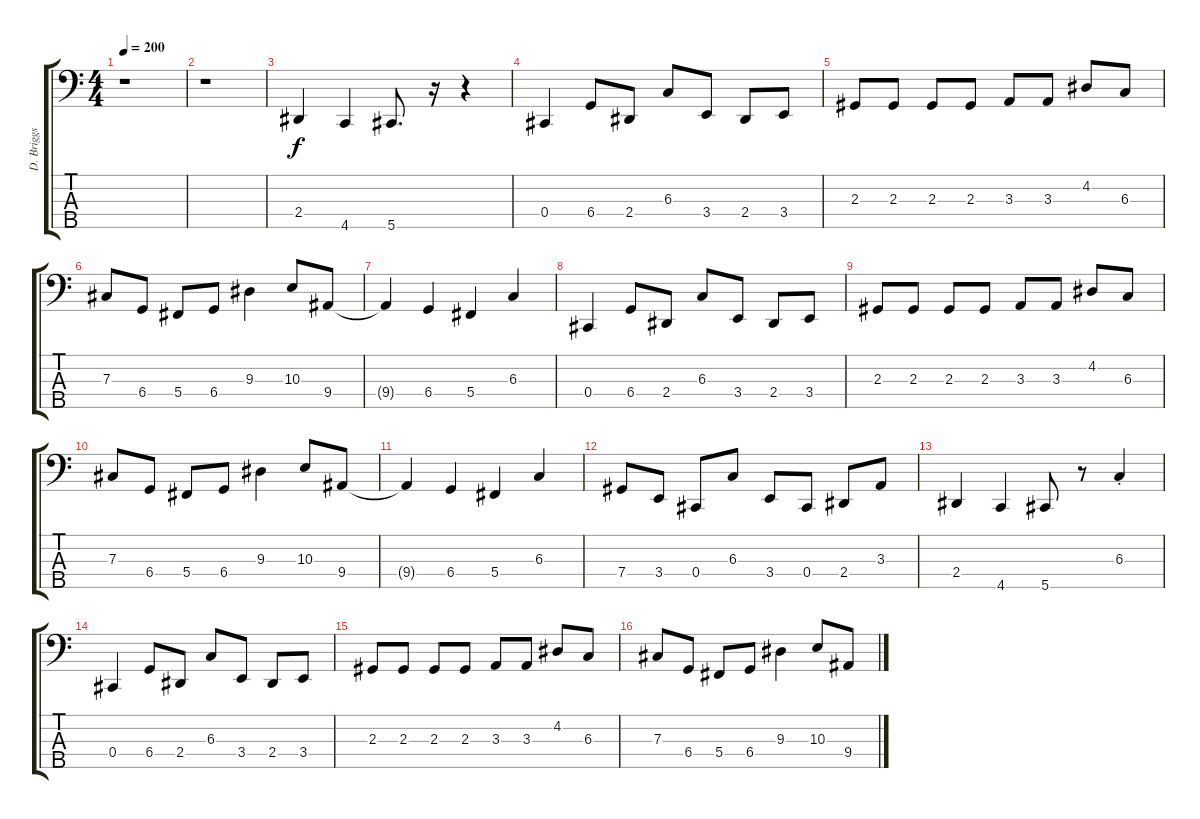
\track ("D. Briggs Bass" "D. Briggs ") {instrument electricbassfinger}
\staff {score tabs}
\tuning (E2 B1 Gb1 Db1 Ab0) {hide}
\ts (4 4)
\tempo 200
\clef f4
\ks c
r.1{dy f instrument electricbassfinger} |
r.1 |
2.4.4 4.5.4 5.5.8{d} r.16 r.4 |
0.4.4 6.4.8 2.4.8 6.3.8 3.4.8 2.4.8 3.4.8 |
2.3.8 2.3.8 2.3.8 2.3.8 3.3.8 3.3.8 4.2.8 6.3.8 |
7.3.8 6.4.8 5.4.8 6.4.8 9.3.4 10.3.8 9.4.8 |
9.4{t}.4 6.4.4 5.4.4 6.3.4 |
0.4.4 6.4.8 2.4.8 6.3.8 3.4.8 2.4.8 3.4.8 |
2.3.8 2.3.8 2.3.8 2.3.8 3.3.8 3.3.8 4.2.8 6.3.8 |
7.3.8 6.4.8 5.4.8 6.4.8 9.3.4 10.3.8 9.4.8 |
9.4{t}.4 6.4.4 5.4.4 6.3.4 |
7.4.8 3.4.8 0.4.8 6.3.8 3.4.8 0.4.8 2.4.8 3.3.8 |
2.4.4 4.5.4 5.5.8 r.8 6.3{st}.4 |
0.4.4 6.4.8 2.4.8 6.3.8 3.4.8 2.4.8 3.4.8 |
2.3.8 2.3.8 2.3.8 2.3.8 3.3.8 3.3.8 4.2.8 6.3.8 |
7.3.8 6.4.8 5.4.8 6.4.8 9.3.4 10.3.8 9.4.8
